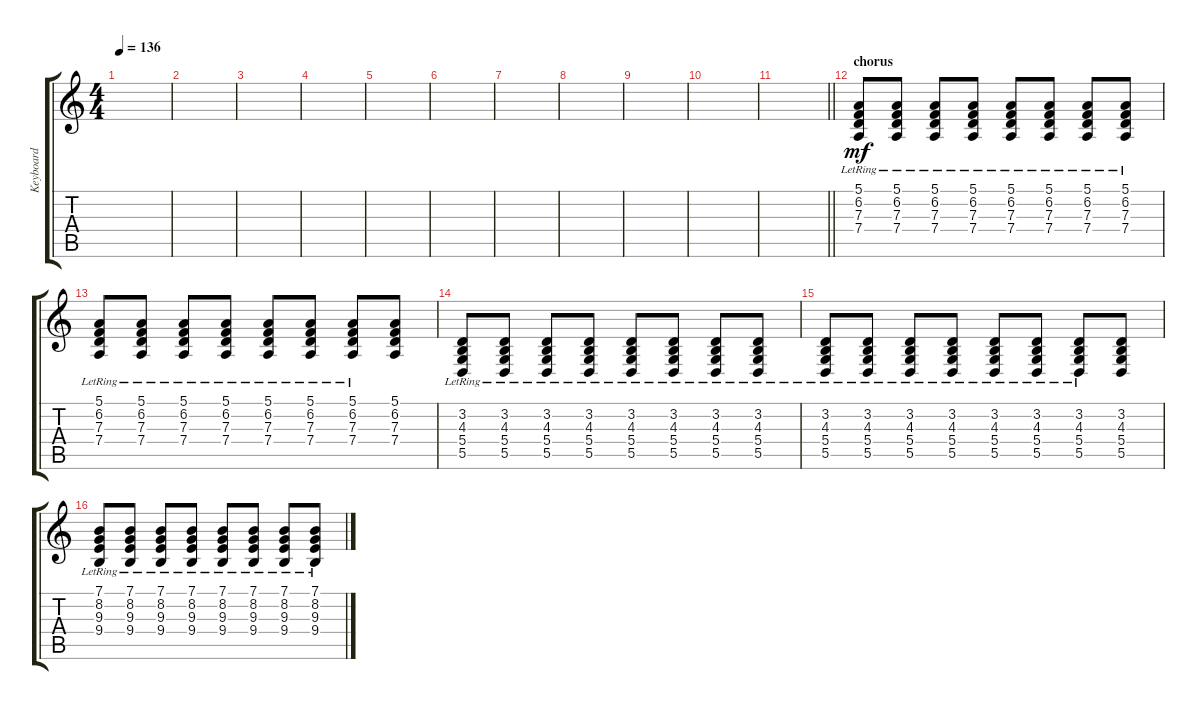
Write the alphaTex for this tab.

\track ("Keyboard" "Keyboard") {instrument electricgrandpiano}
\staff {score tabs}
\tuning (E4 B3 G3 D3 A2 E2) {hide}
\ts (4 4)
\tempo 136
\clef g2
\ks c
|
|
|
|
|
|
|
|
|
|
\barLineRight lightlight
|
\section ("" "chorus")
(5.1{lr} 6.2{lr} 7.3{lr} 7.4{lr}).8{dy mf} (5.1{lr} 6.2{lr} 7.3{lr} 7.4{lr}).8 (5.1{lr} 6.2{lr} 7.3{lr} 7.4{lr}).8 (5.1{lr} 6.2{lr} 7.3{lr} 7.4{lr}).8 (5.1{lr} 6.2{lr} 7.3{lr} 7.4{lr}).8 (5.1{lr} 6.2{lr} 7.3{lr} 7.4{lr}).8 (5.1{lr} 6.2{lr} 7.3{lr} 7.4{lr}).8 (5.1{lr} 6.2{lr} 7.3{lr} 7.4{lr}).8 |
(5.1{lr} 6.2{lr} 7.3{lr} 7.4{lr}).8 (5.1{lr} 6.2{lr} 7.3{lr} 7.4{lr}).8 (5.1{lr} 6.2{lr} 7.3{lr} 7.4{lr}).8 (5.1{lr} 6.2{lr} 7.3{lr} 7.4{lr}).8 (5.1{lr} 6.2{lr} 7.3{lr} 7.4{lr}).8 (5.1{lr} 6.2{lr} 7.3{lr} 7.4{lr}).8 (5.1{lr} 6.2{lr} 7.3{lr} 7.4{lr}).8 (5.1 6.2 7.3 7.4).8 |
(3.2{lr} 4.3{lr} 5.4{lr} 5.5{lr}).8 (3.2{lr} 4.3{lr} 5.4{lr} 5.5{lr}).8 (3.2{lr} 4.3{lr} 5.4{lr} 5.5{lr}).8 (3.2{lr} 4.3{lr} 5.4{lr} 5.5{lr}).8 (3.2{lr} 4.3{lr} 5.4{lr} 5.5{lr}).8 (3.2{lr} 4.3{lr} 5.4{lr} 5.5{lr}).8 (3.2{lr} 4.3{lr} 5.4{lr} 5.5{lr}).8 (3.2{lr} 4.3{lr} 5.4{lr} 5.5{lr}).8 |
(3.2{lr} 4.3{lr} 5.4{lr} 5.5{lr}).8 (3.2{lr} 4.3{lr} 5.4{lr} 5.5{lr}).8 (3.2{lr} 4.3{lr} 5.4{lr} 5.5{lr}).8 (3.2{lr} 4.3{lr} 5.4{lr} 5.5{lr}).8 (3.2{lr} 4.3{lr} 5.4{lr} 5.5{lr}).8 (3.2{lr} 4.3{lr} 5.4{lr} 5.5{lr}).8 (3.2{lr} 4.3{lr} 5.4{lr} 5.5{lr}).8 (3.2 4.3 5.4 5.5).8 |
(7.1{lr} 8.2{lr} 9.3{lr} 9.4{lr}).8 (7.1{lr} 8.2{lr} 9.3{lr} 9.4{lr}).8 (7.1{lr} 8.2{lr} 9.3{lr} 9.4{lr}).8 (7.1{lr} 8.2{lr} 9.3{lr} 9.4{lr}).8 (7.1{lr} 8.2{lr} 9.3{lr} 9.4{lr}).8 (7.1{lr} 8.2{lr} 9.3{lr} 9.4{lr}).8 (7.1{lr} 8.2{lr} 9.3{lr} 9.4{lr}).8 (7.1{lr} 8.2{lr} 9.3{lr} 9.4{lr}).8
